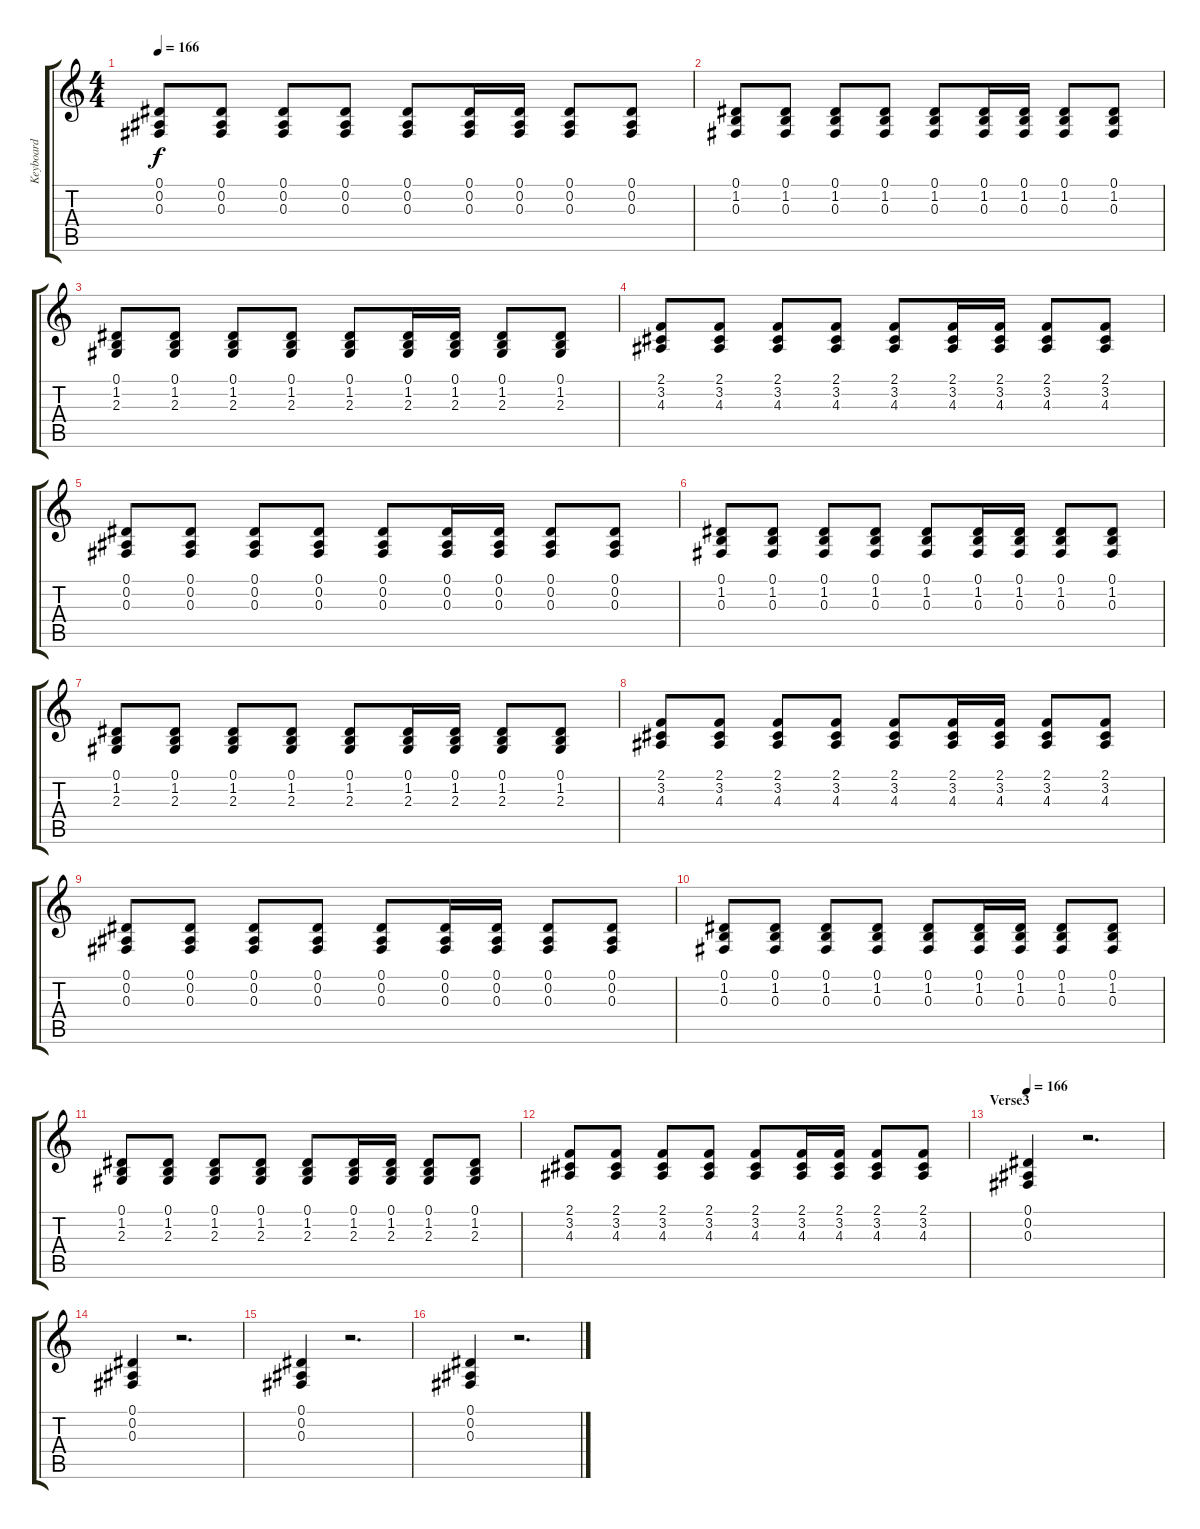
\track ("Keyboard" "Keyboard") {instrument choiraahs}
\staff {score tabs}
\tuning (Eb4 Bb3 Gb3 Db3 Ab2 Eb2) {hide}
\ts (4 4)
\tempo 166
\clef g2
\ks c
(0.1 0.2 0.3).8{dy f instrument harpsichord} (0.1 0.2 0.3).8 (0.1 0.2 0.3).8 (0.1 0.2 0.3).8 (0.1 0.2 0.3).8 (0.1 0.2 0.3).16 (0.1 0.2 0.3).16 (0.1 0.2 0.3).8 (0.1 0.2 0.3).8 |
(0.1 1.2 0.3).8 (0.1 1.2 0.3).8 (0.1 1.2 0.3).8 (0.1 1.2 0.3).8 (0.1 1.2 0.3).8 (0.1 1.2 0.3).16 (0.1 1.2 0.3).16 (0.1 1.2 0.3).8 (0.1 1.2 0.3).8 |
(0.1 1.2 2.3).8 (0.1 1.2 2.3).8 (0.1 1.2 2.3).8 (0.1 1.2 2.3).8 (0.1 1.2 2.3).8 (0.1 1.2 2.3).16 (0.1 1.2 2.3).16 (0.1 1.2 2.3).8 (0.1 1.2 2.3).8 |
(2.1 3.2 4.3).8 (2.1 3.2 4.3).8 (2.1 3.2 4.3).8 (2.1 3.2 4.3).8 (2.1 3.2 4.3).8 (2.1 3.2 4.3).16 (2.1 3.2 4.3).16 (2.1 3.2 4.3).8 (2.1 3.2 4.3).8 |
(0.1 0.2 0.3).8{instrument harpsichord} (0.1 0.2 0.3).8 (0.1 0.2 0.3).8 (0.1 0.2 0.3).8 (0.1 0.2 0.3).8 (0.1 0.2 0.3).16 (0.1 0.2 0.3).16 (0.1 0.2 0.3).8 (0.1 0.2 0.3).8 |
(0.1 1.2 0.3).8 (0.1 1.2 0.3).8 (0.1 1.2 0.3).8 (0.1 1.2 0.3).8 (0.1 1.2 0.3).8 (0.1 1.2 0.3).16 (0.1 1.2 0.3).16 (0.1 1.2 0.3).8 (0.1 1.2 0.3).8 |
(0.1 1.2 2.3).8 (0.1 1.2 2.3).8 (0.1 1.2 2.3).8 (0.1 1.2 2.3).8 (0.1 1.2 2.3).8 (0.1 1.2 2.3).16 (0.1 1.2 2.3).16 (0.1 1.2 2.3).8 (0.1 1.2 2.3).8 |
(2.1 3.2 4.3).8 (2.1 3.2 4.3).8 (2.1 3.2 4.3).8 (2.1 3.2 4.3).8 (2.1 3.2 4.3).8 (2.1 3.2 4.3).16 (2.1 3.2 4.3).16 (2.1 3.2 4.3).8 (2.1 3.2 4.3).8 |
(0.1 0.2 0.3).8{instrument harpsichord} (0.1 0.2 0.3).8 (0.1 0.2 0.3).8 (0.1 0.2 0.3).8 (0.1 0.2 0.3).8 (0.1 0.2 0.3).16 (0.1 0.2 0.3).16 (0.1 0.2 0.3).8 (0.1 0.2 0.3).8 |
(0.1 1.2 0.3).8 (0.1 1.2 0.3).8 (0.1 1.2 0.3).8 (0.1 1.2 0.3).8 (0.1 1.2 0.3).8 (0.1 1.2 0.3).16 (0.1 1.2 0.3).16 (0.1 1.2 0.3).8 (0.1 1.2 0.3).8 |
(0.1 1.2 2.3).8 (0.1 1.2 2.3).8 (0.1 1.2 2.3).8 (0.1 1.2 2.3).8 (0.1 1.2 2.3).8 (0.1 1.2 2.3).16 (0.1 1.2 2.3).16 (0.1 1.2 2.3).8 (0.1 1.2 2.3).8 |
(2.1 3.2 4.3).8 (2.1 3.2 4.3).8 (2.1 3.2 4.3).8 (2.1 3.2 4.3).8 (2.1 3.2 4.3).8 (2.1 3.2 4.3).16 (2.1 3.2 4.3).16 (2.1 3.2 4.3).8 (2.1 3.2 4.3).8 |
\section ("" "Verse3")
\tempo 166
(0.1 0.2 0.3).4{instrument choiraahs} r.2{d} |
(0.1 0.2 0.3).4 r.2{d} |
(0.1 0.2 0.3).4 r.2{d} |
(0.1 0.2 0.3).4 r.2{d}
